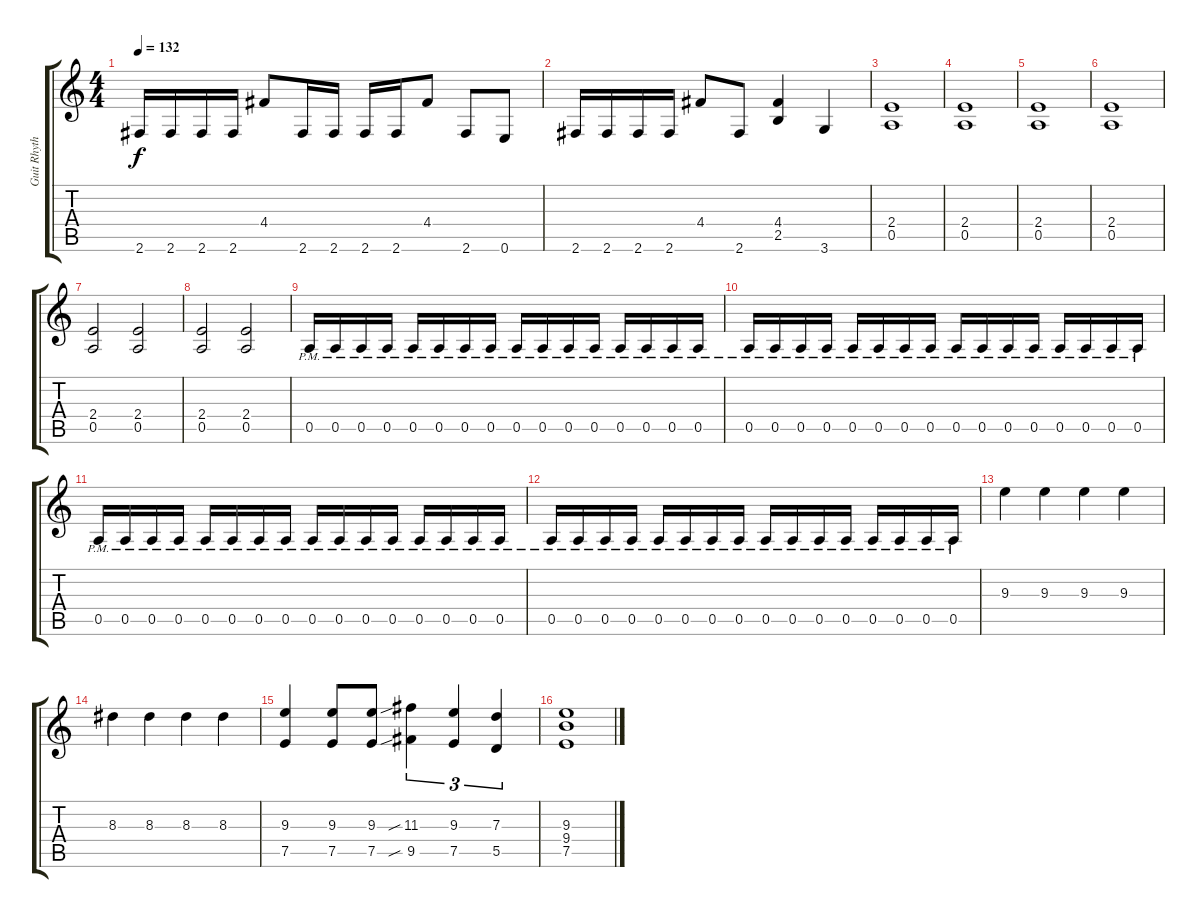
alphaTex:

\track ("Guit Rhythm 2" "Guit Rhyth") {instrument overdrivenguitar}
\staff {score tabs}
\tuning (E4 B3 G3 D3 A2 E2) {hide}
\ts (4 4)
\tempo 132
\clef g2
\ks c
2.6.16{dy f} 2.6.16 2.6.16 2.6.16 4.4.8 2.6.16 2.6.16 2.6.16 2.6.16 4.4.8 2.6.8 0.6.8 |
2.6.16 2.6.16 2.6.16 2.6.16 4.4.8 2.6.8 (4.4 2.5).4 3.6.4 |
(2.4 0.5).1 |
(2.4 0.5).1 |
(2.4 0.5).1 |
(2.4 0.5).1 |
(2.4 0.5).2 (2.4 0.5).2 |
(2.4 0.5).2 (2.4 0.5).2 |
0.5{pm}.16 0.5{pm}.16 0.5{pm}.16 0.5{pm}.16 0.5{pm}.16 0.5{pm}.16 0.5{pm}.16 0.5{pm}.16 0.5{pm}.16 0.5{pm}.16 0.5{pm}.16 0.5{pm}.16 0.5{pm}.16 0.5{pm}.16 0.5{pm}.16 0.5{pm}.16 |
0.5{pm}.16 0.5{pm}.16 0.5{pm}.16 0.5{pm}.16 0.5{pm}.16 0.5{pm}.16 0.5{pm}.16 0.5{pm}.16 0.5{pm}.16 0.5{pm}.16 0.5{pm}.16 0.5{pm}.16 0.5{pm}.16 0.5{pm}.16 0.5{pm}.16 0.5{pm}.16 |
0.5{pm}.16 0.5{pm}.16 0.5{pm}.16 0.5{pm}.16 0.5{pm}.16 0.5{pm}.16 0.5{pm}.16 0.5{pm}.16 0.5{pm}.16 0.5{pm}.16 0.5{pm}.16 0.5{pm}.16 0.5{pm}.16 0.5{pm}.16 0.5{pm}.16 0.5{pm}.16 |
0.5{pm}.16 0.5{pm}.16 0.5{pm}.16 0.5{pm}.16 0.5{pm}.16 0.5{pm}.16 0.5{pm}.16 0.5{pm}.16 0.5{pm}.16 0.5{pm}.16 0.5{pm}.16 0.5{pm}.16 0.5{pm}.16 0.5{pm}.16 0.5{pm}.16 0.5{pm}.16 |
9.3.4 9.3.4 9.3.4 9.3.4 |
8.3.4 8.3.4 8.3.4 8.3.4 |
(9.3 7.5).4 (9.3 7.5).8 (9.3 7.5).8 (11.3{sib} 9.5{sib}).4{tu (3 2)} (9.3 7.5).4{tu (3 2)} (7.3 5.5).4{tu (3 2)} |
(9.3 9.4 7.5).1
